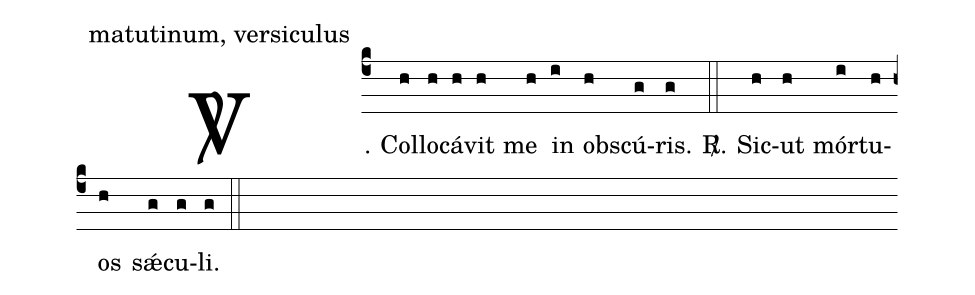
office-part: matutinum, versiculus;
%%
(c4)
<sp>V/</sp>. Col(h)lo(h)cá(h)vit(h) me(h) in(i) obs(h)cú(g)ris.(g) <sp>R/</sp>.(::)
Sic(h)ut(h) mór(i)tu(h)os(h) sǽ(g)cu(g)li.(g) (::)
